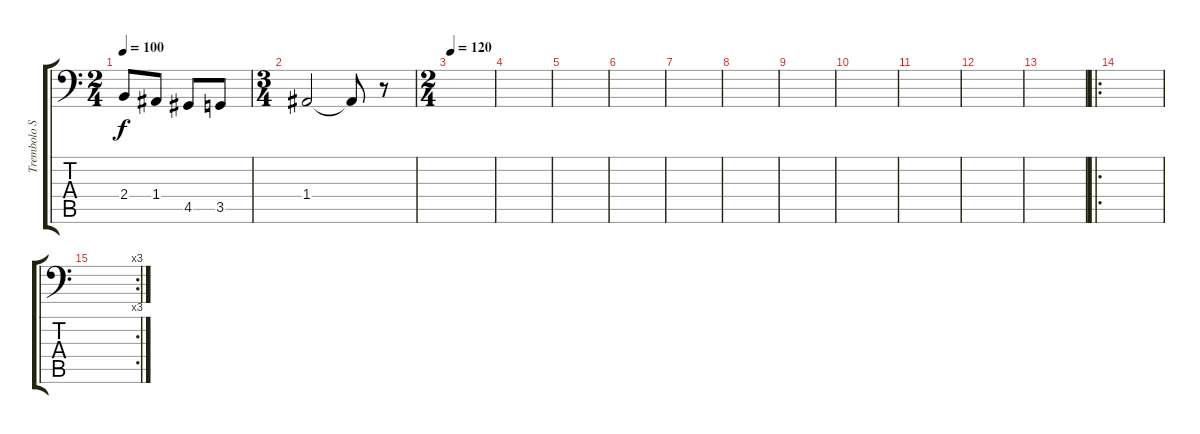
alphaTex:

\track ("Trembolo Strings" "Trembolo S") {instrument tremolostrings}
\staff {score tabs}
\tuning (B3 Gb3 D3 A2 E2 A1) {hide}
\ts (2 4)
\tempo 100
\clef f4
\ks c
2.4.8{dy f} 1.4.8 4.5.8 3.5.8 |
\ts (3 4)
1.4.2 1.4{t}.8 r.8 |
\ts (2 4)
\tempo 120
|
|
|
|
|
|
|
|
|
|
|
\ro
|
\rc 3
